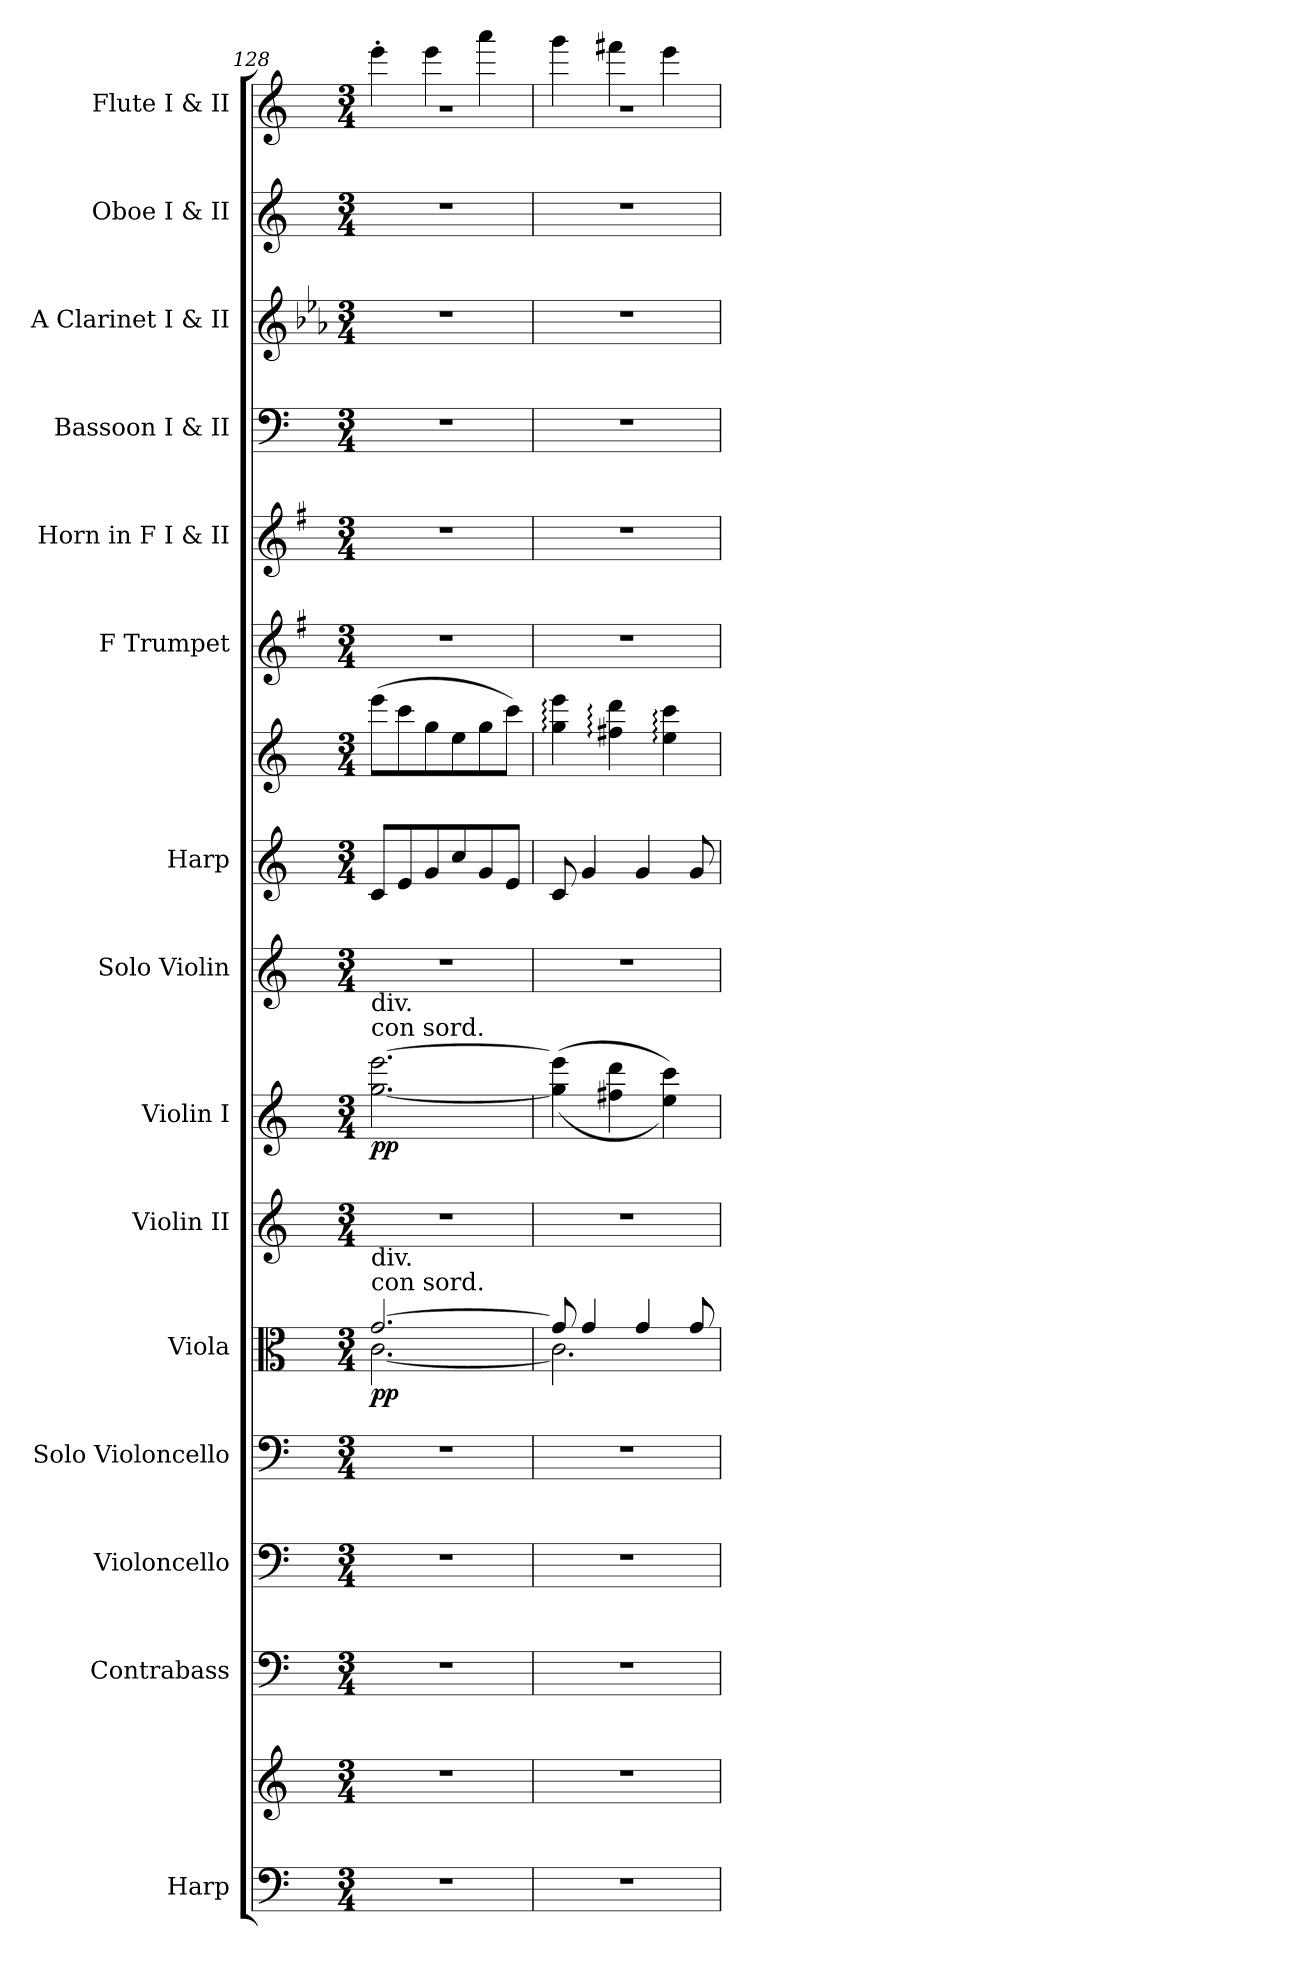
**kern	**kern	**kern	**kern	**kern	**kern	**dynam	**kern	**kern	**dynam	**kern	**kern	**kern	**kern	**kern	**kern	**kern	**kern	**kern
*part15	*part15	*part14	*part13	*part12	*part11	*part11	*part10	*part9	*part9	*part8	*part7	*part7	*part6	*part5	*part4	*part3	*part2	*part1
*staff17	*staff16	*staff15	*staff14	*staff13	*staff12	*staff12	*staff11	*staff10	*staff10	*staff9	*staff8	*staff7	*staff6	*staff5	*staff4	*staff3	*staff2	*staff1
*I"Harp	*	*I"Contrabass	*I"Violoncello	*I"Solo Violoncello	*I"Viola	*	*I"Violin II	*I"Violin I	*	*I"Solo Violin	*I"Harp	*	*I"F Trumpet	*I"Horn in F I &amp; II	*I"Bassoon I &amp; II	*I"A Clarinet I &amp; II	*I"Oboe I &amp; II	*I"Flute I &amp; II
*I'Hrp.	*	*I'Cb.	*I'Vc.	*I'Vc.	*I'Vla.	*	*I'Vln.	*I'Vln.	*	*I'Vln.	*I'Hrp.	*	*I'F Tpt.	*	*I'Bsn.	*I'A Cl.	*I'Ob.	*I'Fl.
*clefF4	*clefG2	*clefF4	*clefF4	*clefF4	*clefC3	*	*clefG2	*clefG2	*	*clefG2	*clefG2	*clefG2	*clefG2	*clefG2	*clefF4	*clefG2	*clefG2	*clefG2
*	*	*ITrd7c12	*	*	*	*	*	*	*	*	*	*	*ITrd-3c-5	*ITrd4c7	*	*ITrd2c3	*	*
*k[]	*k[]	*k[]	*k[]	*k[]	*k[]	*	*k[]	*k[]	*	*k[]	*k[]	*k[]	*k[]	*k[]	*k[]	*k[]	*k[]	*k[]
*M3/4	*M3/4	*M3/4	*M3/4	*M3/4	*M3/4	*	*M3/4	*M3/4	*	*M3/4	*M3/4	*M3/4	*M3/4	*M3/4	*M3/4	*M3/4	*M3/4	*M3/4
=128	=128	=128	=128	=128	=128	=128	=128	=128	=128	=128	=128	=128	=128	=128	=128	=128	=128	=128
*	*	*	*	*	*^	*	*	*	*	*	*	*	*	*	*	*	*	*^
!	!	!	!	!	!	!	!	!	!LO:TX:a:t=con sord.	!	!	!	!	!	!	!	!	!	!	!
!	!	!	!	!	!	!	!	!	!LO:TX:a:t=div.	!	!	!	!	!	!	!	!	!	!	!
!	!	!	!	!	!LO:TX:a:t=con sord.	!	!	!	!	!	!	!	!	!	!	!	!	!	!	!
!	!	!	!	!	!LO:TX:a:t=div.	!	!	!	!	!	!	!	!	!	!	!	!	!	!	!
!	!	!	!	!	!	!	!LO:DY:b	!	!	!LO:DY:b	!	!	!	!	!	!	!	!	!	!
2.r	2.r	2.r	2.r	2.r	[2.g/	[2.c\	pp	2.r	[2.gg\ [2.eee\	pp	2.r	8c/L	(>8eee\L	2.r	2.r	2.r	2.r	2.r	4eee'\	2.r
.	.	.	.	.	.	.	.	.	.	.	.	8e/	8ccc\	.	.	.	.	.	.	.
.	.	.	.	.	.	.	.	.	.	.	.	8g/	8gg\	.	.	.	.	.	4eee\	.
.	.	.	.	.	.	.	.	.	.	.	.	8cc/	8ee\	.	.	.	.	.	.	.
.	.	.	.	.	.	.	.	.	.	.	.	8g/	8gg\	.	.	.	.	.	4aaa\	.
.	.	.	.	.	.	.	.	.	.	.	.	8e/J	8ccc\J)	.	.	.	.	.	.	.
=129	=129	=129	=129	=129	=129	=129	=129	=129	=129	=129	=129	=129	=129	=129	=129	=129	=129	=129	=129	=129
2.r	2.r	2.r	2.r	2.r	8g/]	2.c\]	.	2.r	(>(<4gg\] 4eee\]	.	2.r	8c/	4gg\: 4eee\:	2.r	2.r	2.r	2.r	2.r	4ggg\	2.r
.	.	.	.	.	4g/	.	.	.	.	.	.	4g/	.	.	.	.	.	.	.	.
.	.	.	.	.	.	.	.	.	4ff#X\ 4ddd\	.	.	.	4ff#X\: 4ddd\:	.	.	.	.	.	4fff#X\	.
.	.	.	.	.	4g/	.	.	.	.	.	.	4g/	.	.	.	.	.	.	.	.
.	.	.	.	.	.	.	.	.	4ee\ 4ccc\))	.	.	.	4ee\: 4ccc\:	.	.	.	.	.	4eee\	.
.	.	.	.	.	8g/	.	.	.	.	.	.	8g/	.	.	.	.	.	.	.	.
*	*	*	*	*	*v	*v	*	*	*	*	*	*	*	*	*	*	*	*	*v	*v
=	=	=	=	=	=	=	=	=	=	=	=	=	=	=	=	=	=	=
*-	*-	*-	*-	*-	*-	*-	*-	*-	*-	*-	*-	*-	*-	*-	*-	*-	*-	*-
